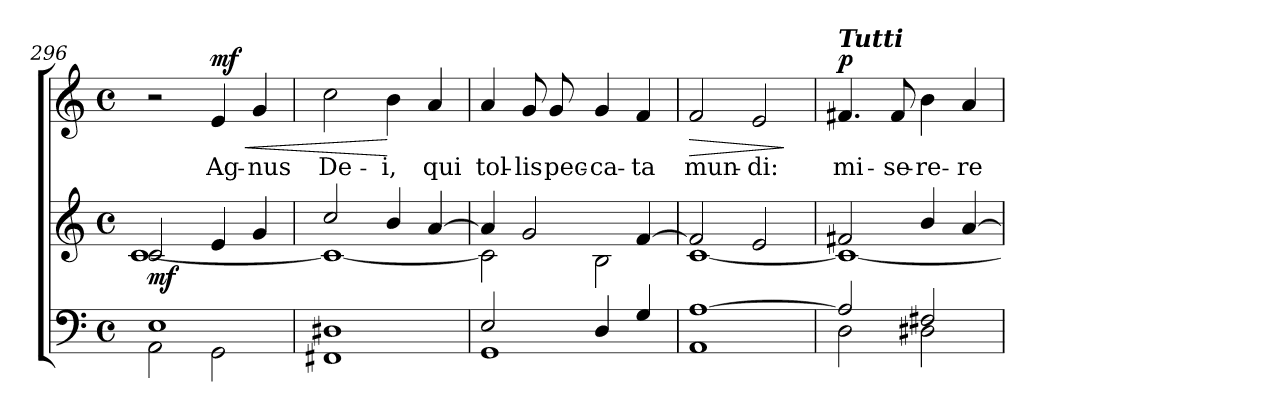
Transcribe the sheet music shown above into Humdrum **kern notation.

**kern	**kern	**dynam	**kern	**text	**dynam
*part2	*part2	*part2	*part1	*part1	*part1
*staff3	*staff2	*staff2/3	*staff1	*staff1	*staff1
*clefF4	*clefG2	*	*clefG2	*	*
*k[]	*k[]	*	*k[]	*	*
*C:	*C:	*	*C:	*	*
*M4/4	*M4/4	*	*M4/4	*	*
*met(c)	*met(c)	*	*met(c)	*	*
=296	=296	=296	=296	=296	=296
*^	*^	*	*	*	*
!	!	!	!	!LO:DY:b	!	!	!
1E	2AA\	2c/	[<1c	mf	2r	.	.
!	!	!	!	!	!	!LO:LY:b	!LO:HP:b
!	!	!	!	!	!	!	!LO:DY:n=1:a
.	2GG\	4e/	.	.	4e/	Ag-	< mf
!	!	!	!	!	!	!LO:LY:b	!
.	.	4g/	.	.	4g/	-nus	.
=297	=297	=297	=297	=297	=297	=297	=297
!	!	!	!	!	!	!LO:LY:b	!
1D#X	1FF#X	2cc/	1c_	.	2cc\	De-	.
!	!	!	!	!	!	!LO:LY:b	!
.	.	4b/	.	.	4b\	-i,	[
!	!	!	!	!	!	!LO:LY:b	!
.	.	[>4a/	.	.	4a/	qui	.
=298	=298	=298	=298	=298	=298	=298	=298
!	!	!	!	!	!	!LO:LY:b	!
2E/	1GG	4a/]	2c\]	.	4a/	tol-	.
!	!	!	!	!	!	!LO:LY:b	!
.	.	2g/	.	.	8g/	-lis	.
!	!	!	!	!	!	!LO:LY:b	!
.	.	.	.	.	8g/	pec-	.
!	!	!	!	!	!	!LO:LY:b	!
4D/	.	.	2B\	.	4g/	-ca-	.
!	!	!	!	!	!	!LO:LY:b	!
4G/	.	[>4f/	.	.	4f/	-ta	.
=299	=299	=299	=299	=299	=299	=299	=299
!	!	!	!	!	!	!LO:LY:b	!LO:HP:b
[>1A	1AA	2f/]	[<1c	.	2f/	mun-	>
!	!	!	!	!	!	!LO:LY:b	!
.	.	2e/	.	.	2e/	-di:	.
*v	*v	*	*	*	*	*	*
*	*v	*v	*	*	*	*
.	.	.	.	.	]
!!LO:LB:g=z
=300	=300	=300	=300	=300	=300
*^	*^	*	*	*	*
!	!	!	!	!	!LO:TX:a:Bi:t=Tutti	!	!
!	!	!	!	!	!	!LO:LY:b	!LO:DY:a
2A/]	2D\	2f#X/	1c_	.	4.f#X/	mi-	p
!	!	!	!	!	!	!LO:LY:b	!
.	.	.	.	.	8f#/	-se-	.
!	!	!	!	!	!	!LO:LY:b	!
2F#X/	2D#X\	4b/	.	.	4b\	-re-	.
!	!	!	!	!	!	!LO:LY:b	!
.	.	[>4a/	.	.	4a/	-re	.
*v	*v	*	*	*	*	*	*
*	*v	*v	*	*	*	*
=	=	=	=	=	=
*-	*-	*-	*-	*-	*-
